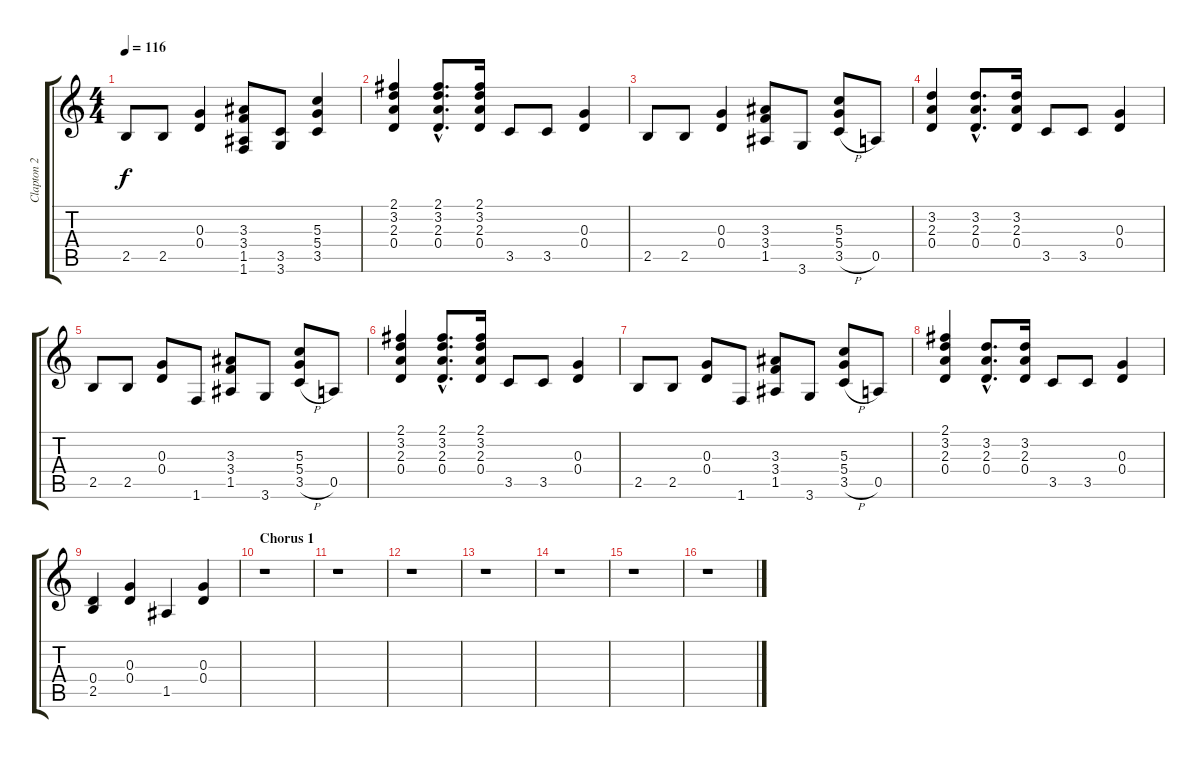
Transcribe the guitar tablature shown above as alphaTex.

\track ("Clapton 2" "Clapton 2") {instrument overdrivenguitar}
\staff {score tabs}
\tuning (E4 B3 G3 D3 A2 E2) {hide}
\ts (4 4)
\tempo 116
\clef g2
\ks c
2.5.8{dy f} 2.5.8 (0.3 0.4).4 (3.3 3.4 1.5 1.6).8 (3.5 3.6).8 (5.3 5.4 3.5).4 |
(2.1 3.2 2.3 0.4).4 (2.1{hac} 3.2{hac} 2.3{hac} 0.4{hac}).8{d} (2.1 3.2 2.3 0.4).16 3.5.8 3.5.8 (0.3 0.4).4 |
2.5.8 2.5.8 (0.3 0.4).4 (3.3 3.4 1.5).8 3.6.8 (5.3 5.4 3.5{h}).8 0.5.8 |
(3.2 2.3 0.4).4 (3.2{hac} 2.3{hac} 0.4{hac}).8{d} (3.2 2.3 0.4).16 3.5.8 3.5.8 (0.3 0.4).4 |
2.5.8 2.5.8 (0.3 0.4).8 1.6.8 (3.3 3.4 1.5).8 3.6.8 (5.3 5.4 3.5{h}).8 0.5.8 |
(2.1 3.2 2.3 0.4).4 (2.1{hac} 3.2{hac} 2.3{hac} 0.4{hac}).8{d} (2.1 3.2 2.3 0.4).16 3.5.8 3.5.8 (0.3 0.4).4 |
2.5.8 2.5.8 (0.3 0.4).8 1.6.8 (3.3 3.4 1.5).8 3.6.8 (5.3 5.4 3.5{h}).8 0.5.8 |
(2.1 3.2 2.3 0.4).4 (3.2{hac} 2.3{hac} 0.4{hac}).8{d} (3.2 2.3 0.4).16 3.5.8 3.5.8 (0.3 0.4).4 |
(0.4 2.5).4 (0.3 0.4).4 1.5.4 (0.3 0.4).4 |
\section ("" "Chorus 1")
r.1 |
r.1 |
r.1 |
r.1 |
r.1 |
r.1 |
r.1
